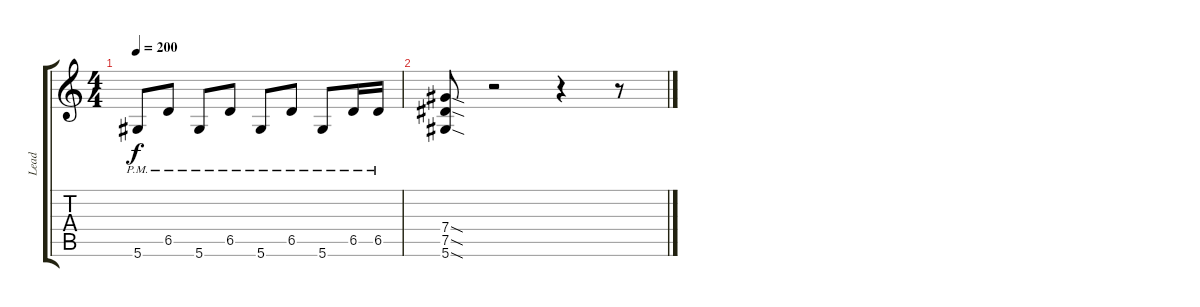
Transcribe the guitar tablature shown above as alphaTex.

\track ("Lead" "Lead") {instrument overdrivenguitar}
\staff {score tabs}
\tuning (Eb4 Bb3 Gb3 Db3 Ab2 Eb2) {hide}
\ts (4 4)
\tempo 200
\clef g2
\ks c
5.6{pm}.8{dy f} 6.5{pm}.8 5.6{pm}.8 6.5{pm}.8 5.6{pm}.8 6.5{pm}.8 5.6{pm}.8 6.5{pm}.16 6.5{pm}.16 |
(7.4{sod} 7.5{sod} 5.6{sod}).8 r.2 r.4 r.8
